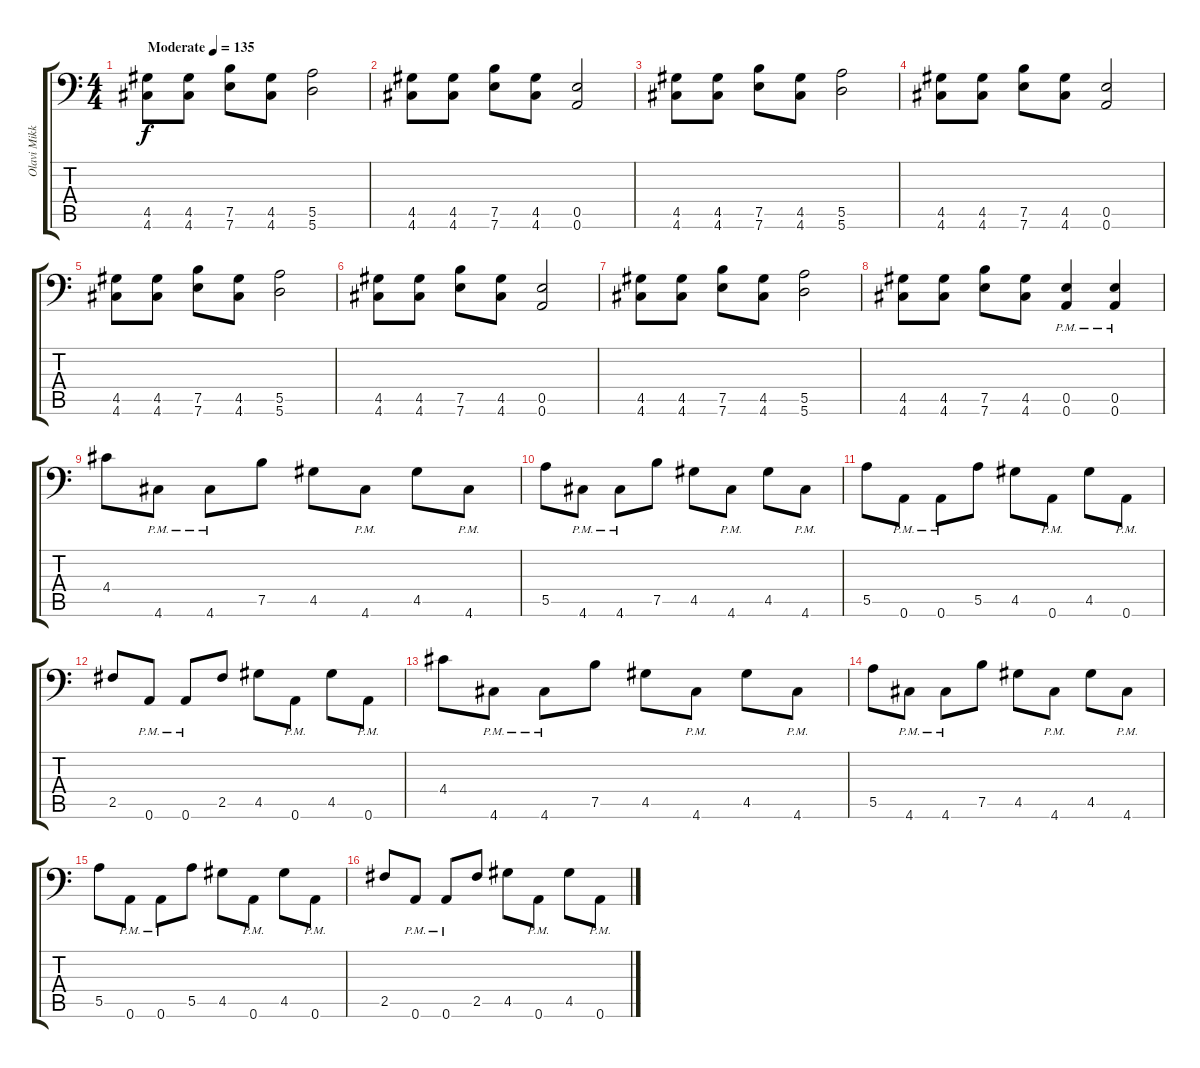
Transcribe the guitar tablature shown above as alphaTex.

\track ("Olavi Mikkonen" "Olavi Mikk") {instrument distortionguitar}
\staff {score tabs}
\tuning (B3 Gb3 D3 A2 E2 A1) {hide}
\ts (4 4)
\tempo (135 "Moderate")
\clef f4
\ks c
(4.5 4.6).8{dy f instrument distortionguitar} (4.5 4.6).8 (7.5 7.6).8 (4.5 4.6).8 (5.5 5.6).2 |
(4.5 4.6).8 (4.5 4.6).8 (7.5 7.6).8 (4.5 4.6).8 (0.5 0.6).2 |
(4.5 4.6).8 (4.5 4.6).8 (7.5 7.6).8 (4.5 4.6).8 (5.5 5.6).2 |
(4.5 4.6).8 (4.5 4.6).8 (7.5 7.6).8 (4.5 4.6).8 (0.5 0.6).2 |
(4.5 4.6).8 (4.5 4.6).8 (7.5 7.6).8 (4.5 4.6).8 (5.5 5.6).2 |
(4.5 4.6).8 (4.5 4.6).8 (7.5 7.6).8 (4.5 4.6).8 (0.5 0.6).2 |
(4.5 4.6).8 (4.5 4.6).8 (7.5 7.6).8 (4.5 4.6).8 (5.5 5.6).2 |
(4.5 4.6).8 (4.5 4.6).8 (7.5 7.6).8 (4.5 4.6).8 (0.5{pm} 0.6{pm}).4 (0.5{pm} 0.6{pm}).4 |
4.4.8 4.6{pm}.8 4.6{pm}.8 7.5.8 4.5.8 4.6{pm}.8 4.5.8 4.6{pm}.8 |
5.5.8 4.6{pm}.8 4.6{pm}.8 7.5.8 4.5.8 4.6{pm}.8 4.5.8 4.6{pm}.8 |
5.5.8 0.6{pm}.8 0.6{pm}.8 5.5.8 4.5.8 0.6{pm}.8 4.5.8 0.6{pm}.8 |
2.5.8 0.6{pm}.8 0.6{pm}.8 2.5.8 4.5.8 0.6{pm}.8 4.5.8 0.6{pm}.8 |
4.4.8 4.6{pm}.8 4.6{pm}.8 7.5.8 4.5.8 4.6{pm}.8 4.5.8 4.6{pm}.8 |
5.5.8 4.6{pm}.8 4.6{pm}.8 7.5.8 4.5.8 4.6{pm}.8 4.5.8 4.6{pm}.8 |
5.5.8 0.6{pm}.8 0.6{pm}.8 5.5.8 4.5.8 0.6{pm}.8 4.5.8 0.6{pm}.8 |
2.5.8 0.6{pm}.8 0.6{pm}.8 2.5.8 4.5.8 0.6{pm}.8 4.5.8 0.6{pm}.8
